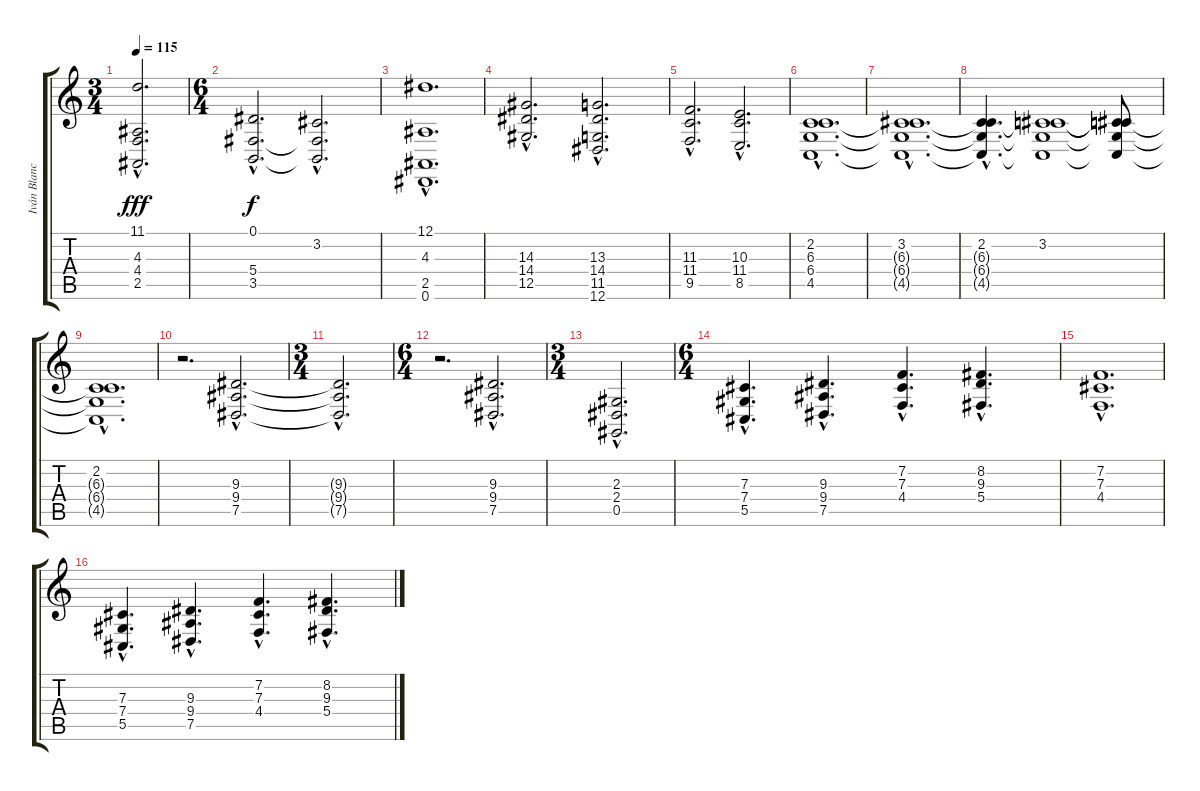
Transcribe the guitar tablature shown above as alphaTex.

\track ("Iván Blanco (I)" "Iván Blanc") {instrument choiraahs}
\staff {score tabs}
\tuning (Eb4 Bb3 Gb3 Db3 Ab2 Eb2) {hide}
\ts (3 4)
\tempo 115
\clef g2
\ks c
(11.1{hac} 4.3{hac t} 4.4{hac t} 2.5{hac t}).2{d dy fff} |
\ts (6 4)
(0.1{hac} 5.4{hac} 3.5{hac}).2{d dy f} (3.2{hac} 5.4{hac t} 3.5{hac t}).2{d} |
(12.1{hac} 4.3{hac} 2.5{hac} 0.6{hac}).1{d} |
(14.3{hac} 14.4{hac} 12.5{hac}).2{d} (13.3{hac} 14.4{hac} 11.5{hac} 12.6{hac}).2{d} |
(11.3{hac} 11.4{hac} 9.5{hac}).2{d} (10.3{hac} 11.4{hac} 8.5{hac}).2{d} |
(2.2{hac} 6.3{hac} 6.4{hac} 4.5{hac}).1{d} |
(3.2{hac} 6.3{hac t} 6.4{hac t} 4.5{hac t}).1{d} |
(2.2{hac} 6.3{hac t} 6.4{hac t} 4.5{hac t}).4{d} (3.2 6.3{t} 6.4{t} 4.5{t}).1 (3.2{t} 6.3{t} 6.4{t} 4.5{t}).8 |
(2.2{hac} 6.3{hac t} 6.4{hac t} 4.5{hac t}).1{d} |
r.2{d} (9.3{hac} 9.4{hac} 7.5{hac}).2{d} |
\ts (3 4)
(9.3{hac t} 9.4{hac t} 7.5{hac t}).2{d} |
\ts (6 4)
r.2{d} (9.3{hac} 9.4{hac} 7.5{hac}).2{d} |
\ts (3 4)
(2.3{hac} 2.4{hac} 0.5{hac}).2{d} |
\ts (6 4)
(7.3{hac} 7.4{hac} 5.5{hac}).4{d} (9.3{hac} 9.4{hac} 7.5{hac}).4{d} (7.2{hac} 7.3{hac} 4.4{hac}).4{d} (8.2{hac} 9.3{hac} 5.4{hac}).4{d} |
(7.2{hac} 7.3{hac} 4.4{hac}).1{d} |
(7.3{hac} 7.4{hac} 5.5{hac}).4{d} (9.3{hac} 9.4{hac} 7.5{hac}).4{d} (7.2{hac} 7.3{hac} 4.4{hac}).4{d} (8.2{hac} 9.3{hac} 5.4{hac}).4{d}
